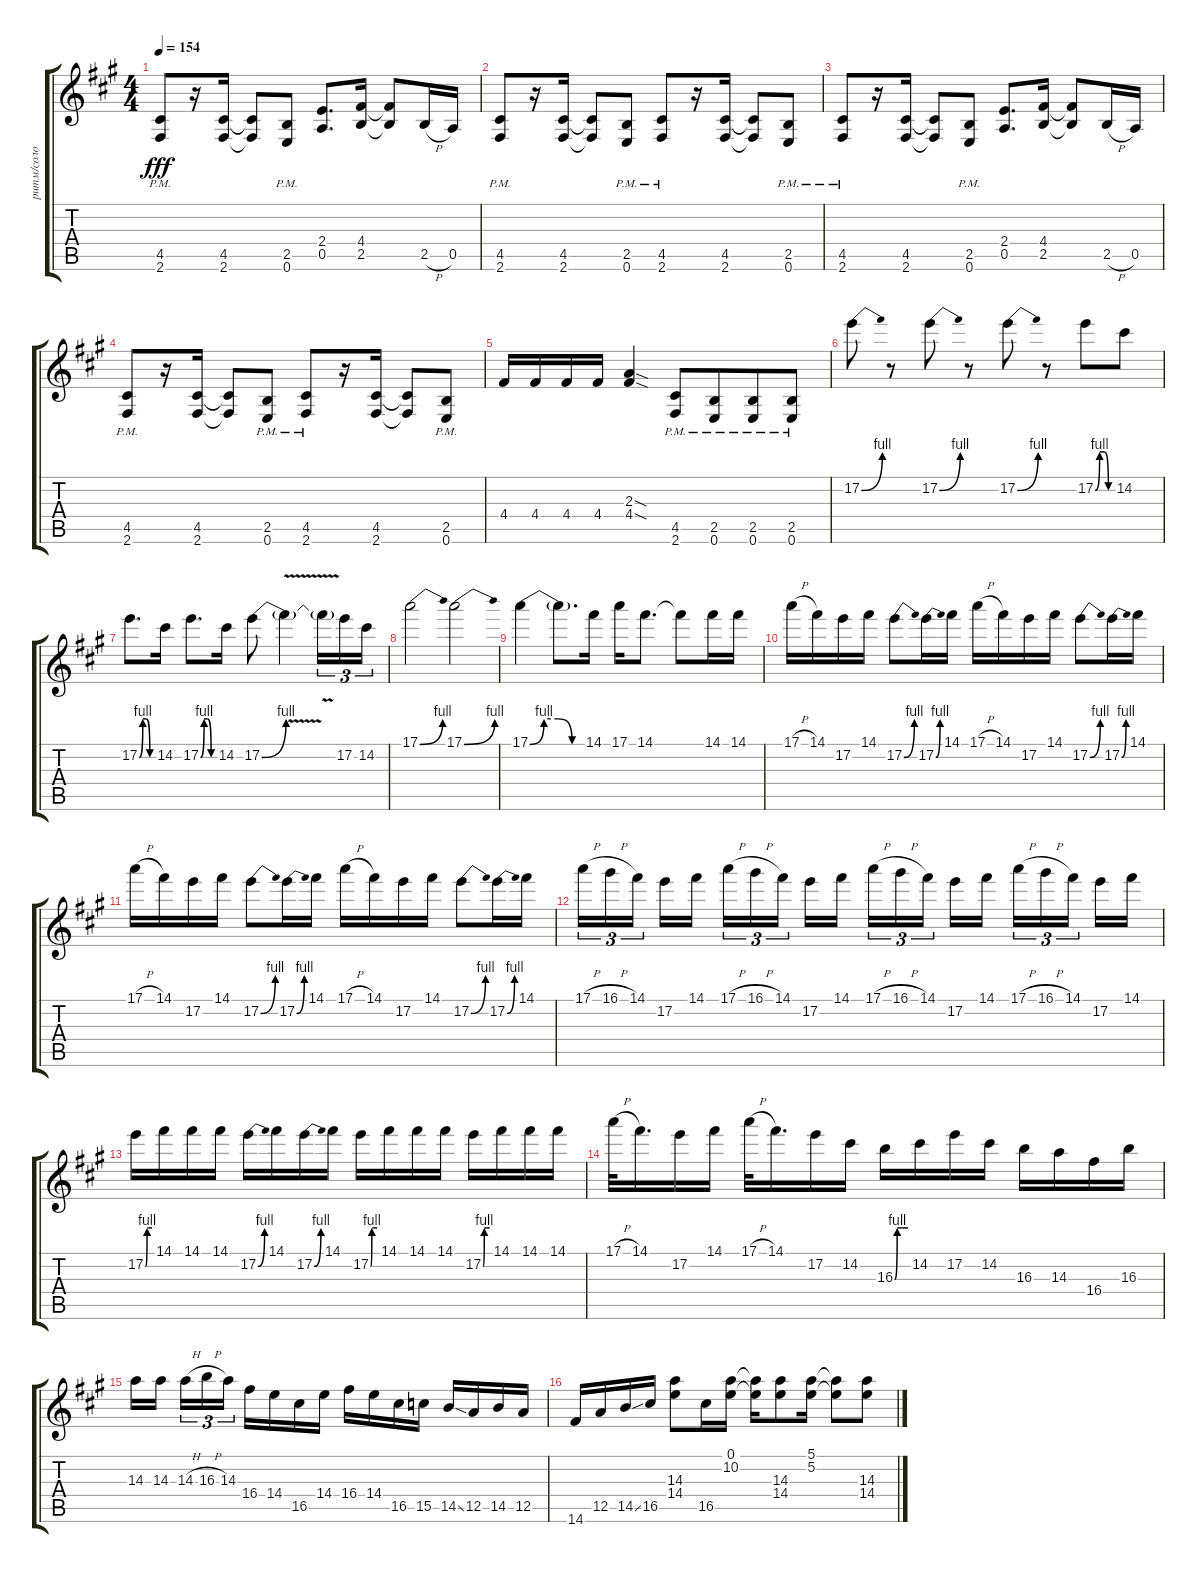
\track ("ритм/соло" "ритм/соло") {instrument overdrivenguitar}
\staff {score tabs}
\tuning (E4 B3 G3 D3 A2 E2) {hide}
\ts (4 4)
\tempo 154
\clef g2
\ks f#minor
(4.5{pm} 2.6{pm}).8{dy fff} r.16 (4.5 2.6).16 (4.5{t} 2.6{t}).8 (2.5{pm} 0.6{pm}).8 (2.4 0.5).8{d} (4.4 2.5).16 (4.4{t} 2.5{t}).8 2.5{h}.16 0.5.16 |
(4.5{pm} 2.6{pm}).8 r.16 (4.5 2.6).16 (4.5{t} 2.6{t}).8 (2.5{pm} 0.6{pm}).8 (4.5{pm} 2.6{pm}).8 r.16 (4.5 2.6).16 (4.5{t} 2.6{t}).8 (2.5{pm} 0.6{pm}).8 |
(4.5{pm} 2.6{pm}).8 r.16 (4.5 2.6).16 (4.5{t} 2.6{t}).8 (2.5{pm} 0.6{pm}).8 (2.4 0.5).8{d} (4.4 2.5).16 (4.4{t} 2.5{t}).8 2.5{h}.16 0.5.16 |
(4.5{pm} 2.6{pm}).8 r.16 (4.5 2.6).16 (4.5{t} 2.6{t}).8 (2.5{pm} 0.6{pm}).8 (4.5{pm} 2.6{pm}).8 r.16 (4.5 2.6).16 (4.5{t} 2.6{t}).8 (2.5{pm} 0.6{pm}).8 |
4.4.16 4.4.16 4.4.16 4.4.16 (2.3{sod} 4.4{sod}).4 (4.5{pm} 2.6{pm}).8 (2.5{pm} 0.6{pm}).8{beam merge} (2.5{pm} 0.6{pm}).8 (2.5{pm} 0.6{pm}).8 |
17.2{be (bend 0 0 60 4)}.8 r.8 17.2{be (bend 0 0 60 4)}.8 r.8 17.2{be (bend 0 0 60 4)}.8 r.8 17.2{be (custom 0 0 15 4 30 4 45 0 60 0)}.8 14.2.8 |
17.2{be (custom 0 0 15 4 30 4 45 0 60 0)}.8{d} 14.2.16 17.2{be (custom 0 0 15 4 30 4 45 0 60 0)}.8{d} 14.2.16 17.2{be (bend 0 0 60 4)}.8 17.2{v t}.4 17.2{t}.16{tu (3 2)} 17.2.16{tu (3 2)} 14.2.16{tu (3 2)} |
17.1{be (bend 0 0 60 4)}.2 17.1{be (bend 0 0 60 4)}.2 |
17.1{be (custom 0 0 15 4 30 4 45 0 60 0)}.4 17.1{t}.8{d} 14.1.16 17.1.16 14.1.8{d} 14.1{t}.8 14.1.16 14.1.16 |
17.1{h}.16 14.1.16 17.2.16 14.1.16 17.2{be (bend 0 0 60 4)}.8 17.2{be (bend 0 0 60 4)}.16 14.1.16 17.1{h}.16 14.1.16 17.2.16 14.1.16 17.2{be (bend 0 0 60 4)}.8 17.2{be (bend 0 0 60 4)}.16 14.1.16 |
17.1{h}.16 14.1.16 17.2.16 14.1.16 17.2{be (bend 0 0 60 4)}.8 17.2{be (bend 0 0 60 4)}.16 14.1.16 17.1{h}.16 14.1.16 17.2.16 14.1.16 17.2{be (bend 0 0 60 4)}.8 17.2{be (bend 0 0 60 4)}.16 14.1.16 |
17.1{h}.16{tu (3 2)} 16.1{h}.16{tu (3 2)} 14.1.16{tu (3 2) beam splitsecondary} 17.2.16 14.1.16 17.1{h}.16{tu (3 2)} 16.1{h}.16{tu (3 2)} 14.1.16{tu (3 2) beam splitsecondary} 17.2.16 14.1.16 17.1{h}.16{tu (3 2)} 16.1{h}.16{tu (3 2)} 14.1.16{tu (3 2) beam splitsecondary} 17.2.16 14.1.16 17.1{h}.16{tu (3 2)} 16.1{h}.16{tu (3 2)} 14.1.16{tu (3 2) beam splitsecondary} 17.2.16 14.1.16 |
17.2{be (custom 0 0 15 4 17 4 19 4 30 4 60 4)}.16 14.1.16 14.1.16 14.1.16 17.2{be (bend 0 0 60 4)}.16 14.1.16 17.2{be (bend 0 0 60 4)}.16 14.1.16 17.2{be (custom 0 0 12 4 14 4 30 4 60 4)}.16 14.1.16 14.1.16 14.1.16 17.2{be (custom 0 0 11 4 13 4 30 4 60 4)}.16 14.1.16 14.1.16 14.1.16 |
17.1{h}.32 14.1.16{d} 17.2.16 14.1.16 17.1{h}.32 14.1.16{d} 17.2.16 14.2.16 16.3{be (custom 0 0 11 4 14 4 30 4 60 4)}.16 14.2.16 17.2.16 14.2.16 16.3.16 14.3.16 16.4.16 16.3.16 |
14.3.16 14.3.16{beam splitsecondary} 14.3{h}.16{tu (3 2)} 16.3{h}.16{tu (3 2)} 14.3.16{tu (3 2)} 16.4.16 14.4.16 16.5.16 14.4.16 16.4.16 14.4.16 16.5.16 15.5.16 14.5{ss}.16 12.5.16 14.5.16 12.5.16 |
14.6.16 12.5.16 14.5{ss}.16 16.5.16 (14.3 14.4).8 16.5.16 (0.1 10.2).16 (0.1{t} 10.2{t}).16 (14.3 14.4).8 (5.1 5.2).16 (5.1{t} 5.2{t}).8 (14.3 14.4).8
